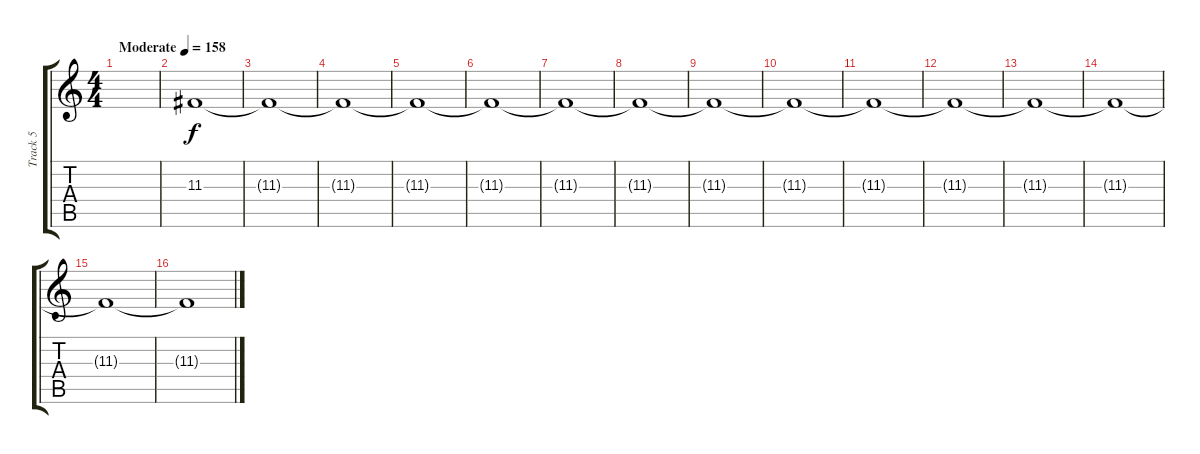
\track ("Track 5" "Track 5") {instrument synthstrings1 bank 1}
\staff {score tabs}
\tuning (E4 B3 G3 D3 A2 E2) {hide}
\ts (4 4)
\tempo (158 "Moderate")
\clef g2
\ks c
|
11.3.1 |
11.3{t}.1 |
11.3{t}.1 |
11.3{t}.1 |
11.3{t}.1 |
11.3{t}.1 |
11.3{t}.1 |
11.3{t}.1 |
11.3{t}.1 |
11.3{t}.1 |
11.3{t}.1 |
11.3{t}.1 |
11.3{t}.1 |
11.3{t}.1 |
11.3{t}.1
